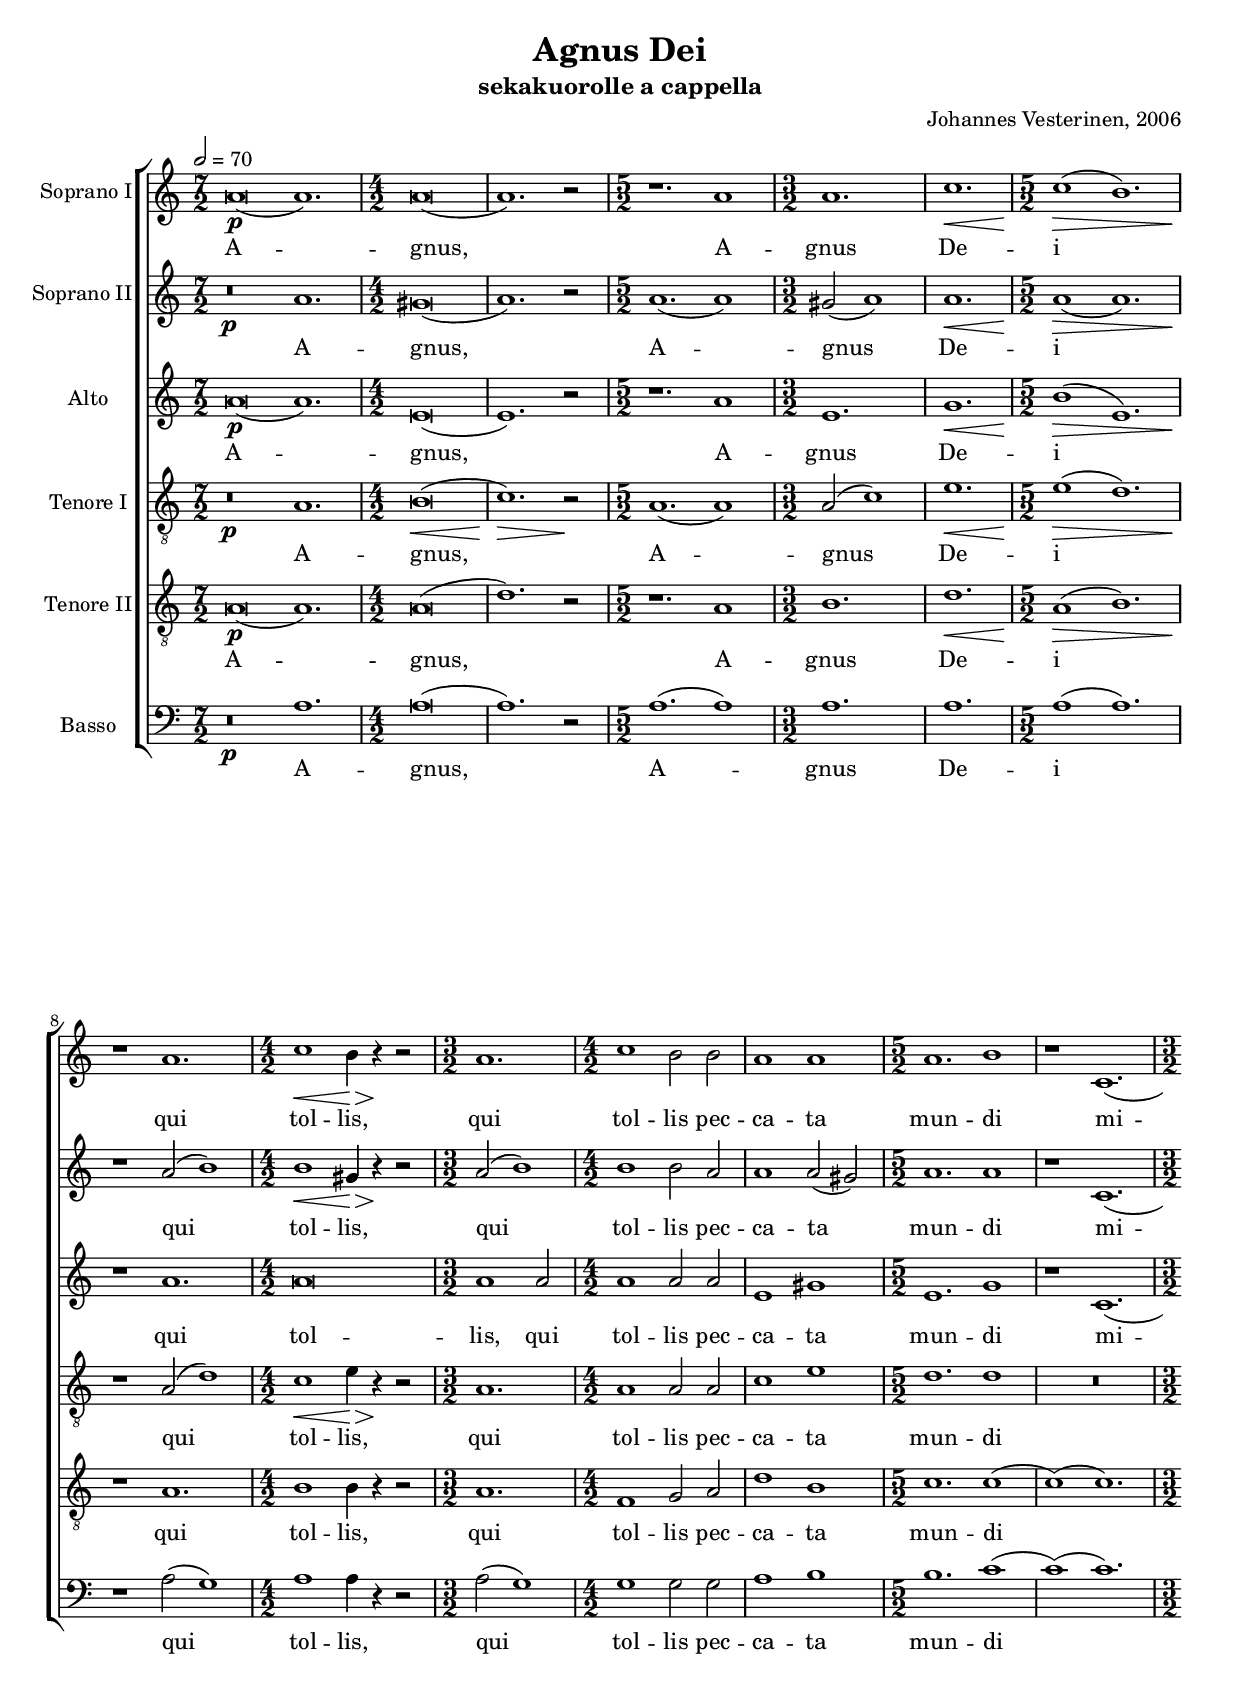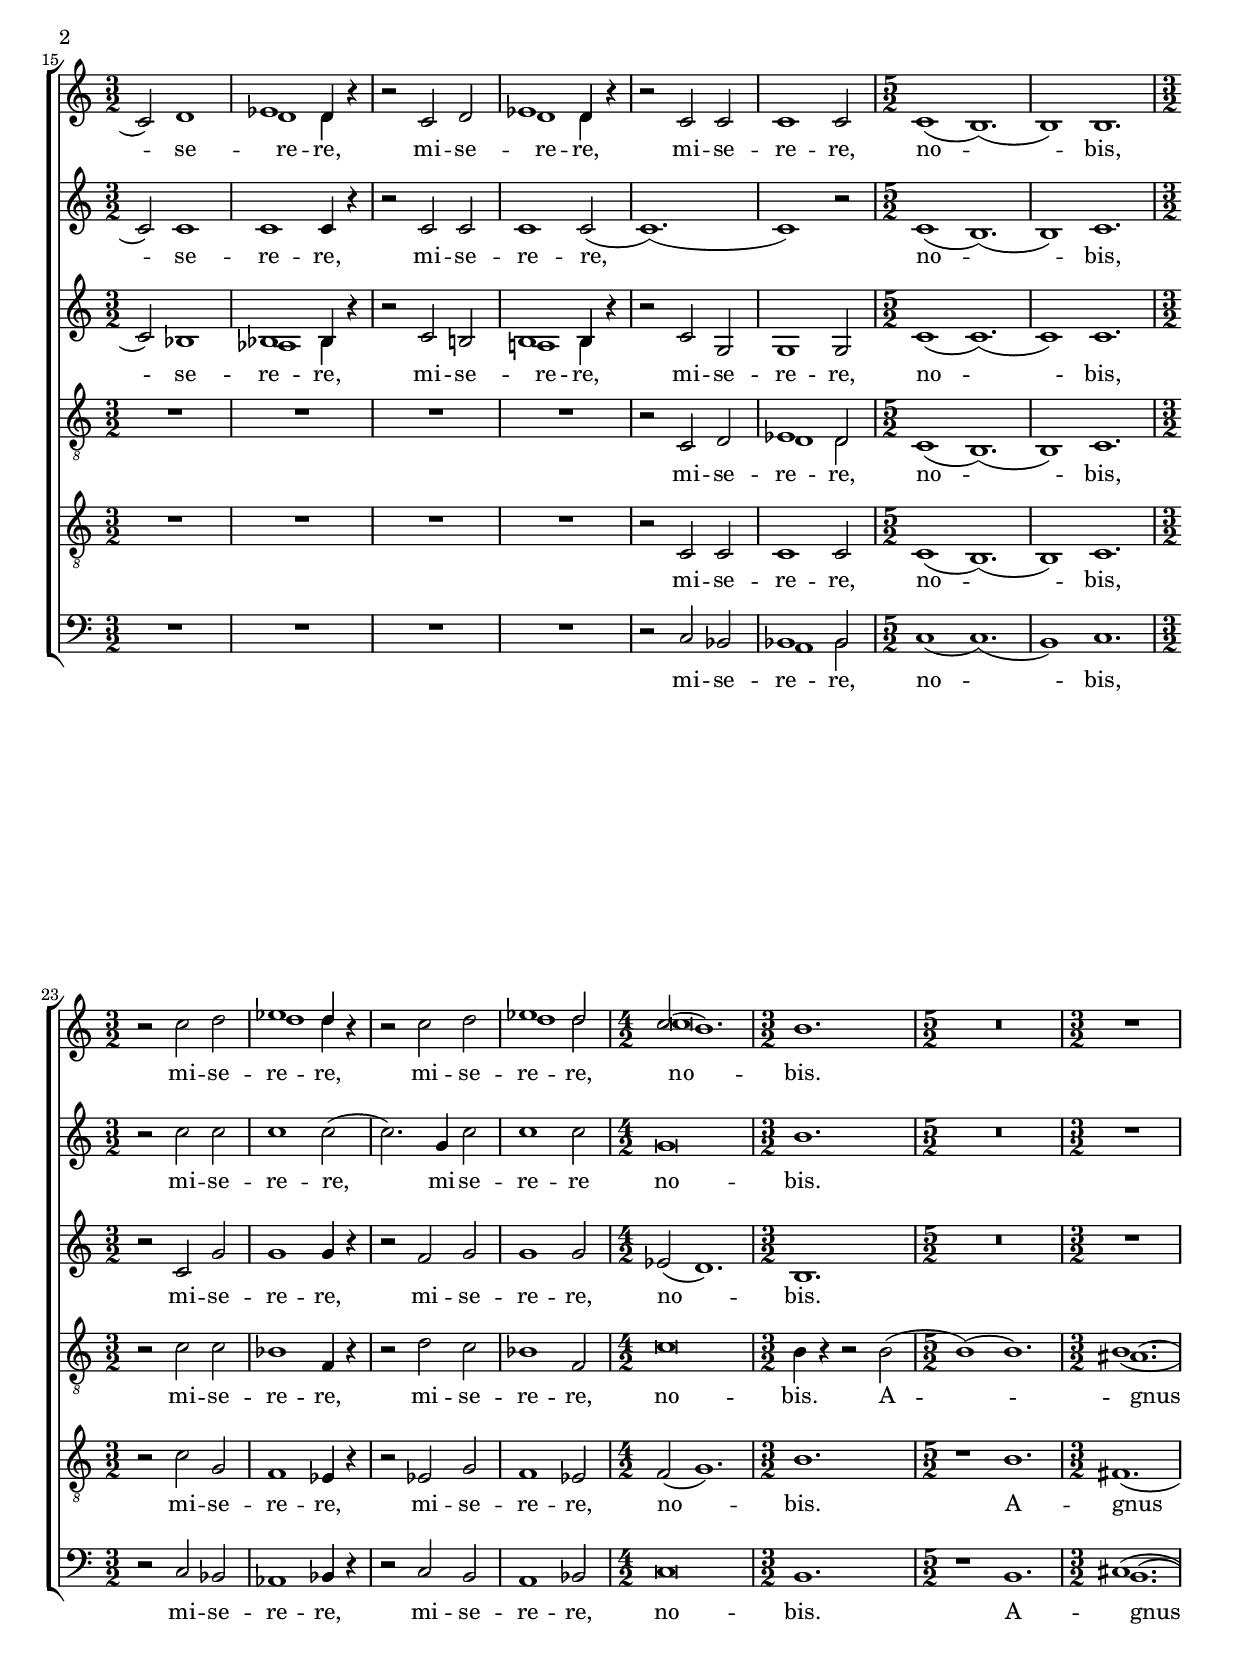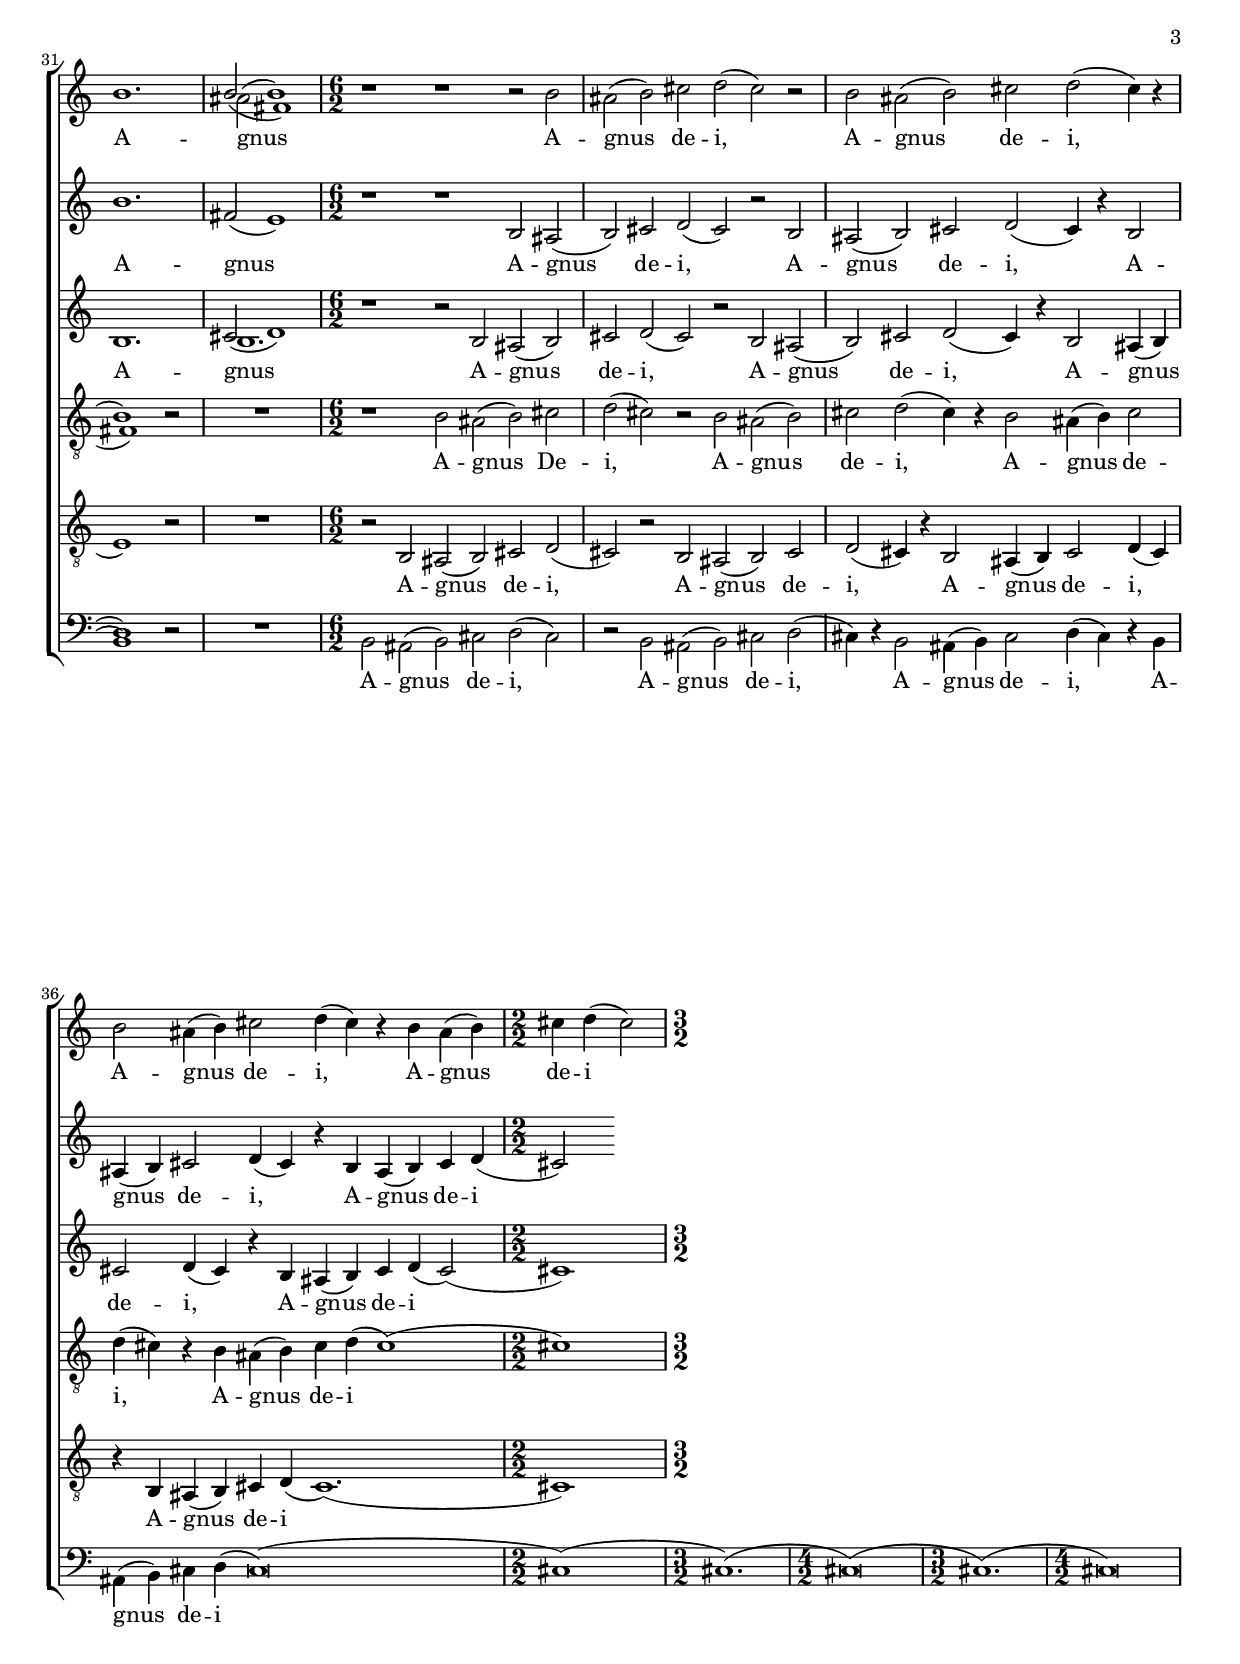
\version "2.12.2"
\include "suomi.ly"

#(set-global-staff-size 18)

global = { 
  \numericTimeSignature
  \time 7/2 
  \autoBeamOff
  \key a \minor
  \set Staff.midiInstrument = #"voice oohs"
}

\header {
  title = "Agnus Dei"
  subtitle = "sekakuorolle a cappella"
  composer = "Johannes Vesterinen, 2006"
%  poet = ""
%  tagline = ""
}

\paper {
%  indent = 0
}


SopOneMusic = \relative c'' {
  \set Staff.instrumentName = #"Soprano I"
% 1
  a\breve\p( a1.) | \time 4/2 a\breve( | a1.) r2 |
  \time 5/2 r1. a1 | \time 3/2 a1. | c1.\< |
  \time 5/2 c1\>( h1.) | r1\! a1. | \time 4/2 c1\< h4\> r4\! r2 |
  \time 3/2 a1. | \time 4/2 c1 h2 h |
% 2
  a1 a | \time 5/2 a1. h1 | r1 c,1.( |
  \time 3/2 c2) d1 | << {d1 d4 } \new Voice { \voiceTwo es1 d4 } >> r4 |
  r2 c d | << { d1 d4 } \new Voice { \voiceTwo es1 d4 } >> r4 |
  r2 c c | c1 c2 |
  \time 5/2 c1( h1.)( | h1) h1. |
  \time 3/2 r2 c' d |
% 3
  << { es1 d4 } \new Voice { \voiceOne d1 d4 } >> r4 |
  r2 c d | << { es1 d2 } \new Voice { \voiceOne d1 d2 } >> |
  \time 4/2  << { c\breve } \new Voice { \voiceOne c2( h1.) } >> |
  \time 3/2 h1. | 
  \time 5/2 R\breve*5/4 |
  \time 3/2 R1. |
  h1. | << { \stemDown ais2( h1) } \new Voice { \voiceTwo \stemUp h2( fis1) } >> |
  \time 6/2 r1 r1 r2 h | ais( h) cis d( cis) r2 |
  h ais( h) cis d( cis4) r4 |
  h2 ais4( h) cis2 d4( cis) r4 
  h4 ais( h) |
  \time 2/2 cis d( cis2)  
% 4
}

SopOneLyrics = \lyricmode {
  A -- gnus, A -- gnus De -- i
  qui tol -- lis, qui tol -- lis pec -- ca -- ta mun -- di
  mi -- se -- re -- re, mi -- se -- re -- re,
  mi -- se -- re -- re, no -- bis, mi -- se -- re -- re,
  mi -- se -- re -- re, no -- bis.
  A -- gnus
  A -- gnus de -- i,
  A -- gnus de -- i,
  A -- gnus de -- i,
  A -- gnus de -- i
}

SopTwoMusic = \relative c'' {
  \set Staff.instrumentName = #"Soprano II"
% 1
  r\breve\p a1. | \time 4/2 gis\breve( | a1.) r2 |
  \time 5/2 a1.( a1) | \time 3/2 gis2( a1) | a1.\< |
  \time 5/2 a1\>( a1.) | r1\! a2( h1) | \time 4/2 h1\< gis4\> r4\! r2 |
  \time 3/2 a2( h1) | \time 4/2 h1 h2 a |
% 2
  a1 a2( gis) | \time 5/2 a1. a1 | r1 c,1.( |
  \time 3/2 c2) c1 | c c4 r |
  r2 c c | c1 c2( | c1.)( | c1) r2 |
  \time 5/2 c1( h1.)( | h1) c1. |
  \time 3/2 r2 c' c |
% 3
  c1 c2( | c2.) g4 c2 | c1 c2 | 
  \time 4/2 g\breve | 
  \time 3/2 h1. |
  \time 5/2 R\breve*5/4 | \time 3/2 R1. |
  h1. | fis2( e1) | r1 r1 h2 ais( | h) cis d( cis) r h |
  ais( h) cis d( cis4) r4 
  h2 ais4( h) cis2 d4( cis) r4 
  h4 ais( h) cis d( |
  \time 2/2 cis2)  
% 4
}

SopTwoLyrics = \lyricmode {
  A -- gnus, A -- gnus De -- i
  qui tol -- lis, qui tol -- lis pec -- ca -- ta mun -- di
  mi -- se -- re -- re,  mi -- se -- re -- re,
  no -- bis, mi -- se -- re -- re,
  mi -- se -- re -- re no -- bis.
  A -- gnus
  A -- gnus de -- i,
  A -- gnus de -- i,
  A -- gnus de -- i,
  A -- gnus de -- i
}

AltoMusic = \relative c'' {
  \set Staff.instrumentName = #"Alto"
% 1
  a\breve\p( a1.) | \time 4/2 e\breve( | e1.) r2 |
  \time 5/2 r1. a1 | \time 3/2 e1. | g1.\< |
  \time 5/2 h1\>( e,1.) | r1\! a1. | \time 4/2 a\breve |
  \time 3/2 a1 a2 | \time 4/2 a1 a2 a |
% 2
  e1 gis | \time 5/2 e1. g1 | r1 c,1.( |
  \time 3/2 c2) b1 | << { b1 b4  } \new Voice { \voiceTwo as1 b4 } >> r4 |
  r2 c h! | << {a!1 h4 } \new Voice { \voiceTwo h1 h4 } >> r4 |
  r2 c g | g1 g2 | 
  \time 5/2 c1( c1.)( | c1) c1. |
  \time 3/2 r2 c g' | 
% 3
  g1 g4 r4 | r2 f g | g1 g2 |
  \time 4/2 es2( d1.) |
  \time 3/2 h1. |
  \time 5/2 R\breve*5/4 | \time 3/2 R1. |
  h1. | << { cis2( d1) } \new Voice { \voiceTwo h1.} >> | 
  r1 r2 h ais( h) | cis d( cis) r h ais( |
  h) cis d( cis4) r4 
  h2 ais4( h) cis2 d4( cis) r4 
  h4 ais( h) cis d( cis2)( |  
  \time 2/2 cis1) |
% 4
}

AltoLyrics = \lyricmode {
  A -- gnus, A -- gnus De -- i
  qui tol -- lis, qui tol -- lis pec -- ca -- ta mun -- di
  mi -- se -- re -- re, mi -- se -- re -- re,
  mi -- se -- re -- re, no -- bis, mi -- se -- re -- re,
  mi -- se -- re -- re, no -- bis.
  A -- gnus
  A -- gnus de -- i,
  A -- gnus de -- i,
  A -- gnus de -- i,
  A -- gnus de -- i
}

TenOneMusic = \relative c' {
  \set Staff.instrumentName = #"Tenore I"
  \clef "treble_8"
% 1
  r\breve\p a1. | \time 4/2 h\breve\<( | c1.\>) r2\! | 
  \time 5/2 a1.( a1) | \time 3/2 a2( c1) | e1.\< |
  \time 5/2 e1\>( d1.) | r1\! a2( d1) | \time 4/2 c1\< e4\> r4\! r2 |
  \time 3/2 a,1. | \time 4/2 a1 a2 a |
% 2
  c1 e | \time 5/2 d1. d1 | R1*5/2 | 
  \time 3/2 R1. | R | R | R |
  r2 c, d | << {es1 d2 } \new Voice { \voiceTwo d1 d2 } >> |
  \time 5/2 c1( h1.)( | h1)  c1. |
  \time 3/2 r2 c' c | 
%3 
  b1 f4 r4 | r2 d' c | b1 f2 |
  \time 4/2 c'\breve |
  \time 3/2 h4 r r2 h( |
  \time 5/2 h1)( h1.) |
  \time 3/2 << { \stemDown ais1.( | h1) } \new Voice { \voiceTwo \stemUp h1.( | fis1) } >> r2 |
  R1. |
  \time 6/2 r1 h2 ais( h) cis | d( cis) r
  h ais( h) cis d( cis4) r4 
  h2 ais4( h) cis2 d4( cis) r4 
  h4 ais( h) cis d( cis1)( |
  \time 2/2 cis1) |
% 4
}

TenOneLyrics = \lyricmode {
  A -- gnus, A -- gnus De -- i
  qui tol -- lis, qui tol -- lis pec -- ca -- ta mun -- di
  mi -- se -- re -- re, no -- bis, mi -- se -- re -- re,
  mi -- se -- re -- re, no -- bis.
  A -- gnus
  A -- gnus De -- i,
  A -- gnus de -- i,
  A -- gnus de -- i,
  A -- gnus de -- i
}

TenTwoMusic = \relative c' {
  \set Staff.instrumentName = #"Tenore II"
  \clef "treble_8"
% 1
  a\breve\p( a1.) | \time 4/2 a\breve( | d1.) r2 |
  \time 5/2 r1. a1 | \time 3/2 h1. | d1.\< |
  \time 5/2 a1\>( h1.) | r1\! a1. | \time 4/2 h1 h4 r4 r2 | 
  \time 3/2 a1. | \time 4/2 f1 g2 a |
% 2
  d1 h1 | \time 5/2 c1. c1( | c1)( c1.) | 
  \time 3/2 R1. | R | R | R |
  r2 c, c | c1 c2 |
  \time 5/2 c1( h1.)( | h1) c1. |
  \time 3/2 r2 c' g | 
% 3
  f1 es4 r4 | r2 es g | f1 es2 | 
  \time 4/2 f2( g1.) | \time 3/2 h1.
  \time 5/2 r1 h1. |
  \time 3/2 fis1.( | e1) r2 | R1. 
  \time 6/2 r2 h ais( h) cis d( cis) r
  h ais( h) cis d( cis4) r4 
  h2 ais4( h) cis2 d4( cis) r4 
  h4 ais( h) cis d( cis1.)( |
  \time 2/2 cis1) |
% 4
}

TenTwoLyrics = \lyricmode {
  A -- gnus, A -- gnus De -- i
  qui tol -- lis, qui tol -- lis pec -- ca -- ta mun -- di
  mi -- se -- re -- re, no -- bis, mi -- se -- re -- re,
  mi -- se -- re -- re, no -- bis.
  A -- gnus
  A -- gnus de -- i,
  A -- gnus de -- i,
  A -- gnus de -- i,
  A -- gnus de -- i
}

BassMusic = \relative c' {
  \set Staff.instrumentName = #"Basso"
  \clef bass
% 1
  r\breve\p a1. | \time 4/2 a\breve( | a1.) r2 |
  \time 5/2 a1.( a1) | \time 3/2 a1. | a1. |
  \time 5/2 a1( a1.) | r1 a2( g1) | \time 4/2 a1 a4 r4 r2 | 
  \time 3/2 a2( g1) | \time 4/2 g1 g2 g2 |
% 2
  a1 h1 | \time 5/2 h1. c1( | c1)( c1.) | 
  \time 3/2 R1. | R | R | R |
  r2 c, b | << { b1 b2 } \new Voice { \voiceTwo a1 b2 } >>  |
  \time 5/2 c1( c1.)( | h1) c1. |
  \time 3/2 r2 c b
% 3
  as1 b4 r4 | r2 c h | a1 b2 | 
  \time 4/2 c\breve | \time 3/2 h1. |
  \time 5/2 r1 h1. |
  \time 3/2 << { \stemDown h1.( h1) } \new Voice { \voiceOne \stemUp cis1.( | d1) } >>
  r2 | R1. |
  \time 6/2 h2 ais( h) cis d( cis) r
  h ais( h) cis d( cis4) r4 
  h2 ais4( h) cis2 d4( cis) r4 
  h4 ais( h) cis d( cis\breve)( |
  \time 2/2 cis1)( |
% 4 / 38
  \time 3/2 cis1.)( |
  \time 4/2 cis\breve)( |
  \time 3/2 cis1.)( |
  \time 4/2 cis\breve) |
% 5
}

BassLyrics = \lyricmode {
  A -- gnus, A -- gnus De -- i
  qui tol -- lis, qui tol -- lis pec -- ca -- ta mun -- di
  mi -- se -- re -- re, no -- bis, mi -- se -- re -- re,
  mi -- se -- re -- re, no -- bis.
  A -- gnus
  A -- gnus de -- i,
  A -- gnus de -- i,
  A -- gnus de -- i,
  A -- gnus de -- i
}


\score {
  \new ChoirStaff <<
    \new Staff <<
      \new Voice = "SopOne" {
        \tempo 2 = 70
	\global
        \SopOneMusic
      }
      \new Lyrics \lyricsto "SopOne" {
        \SopOneLyrics
      }
    >>
    \new Staff <<
      \new Voice = "SopTwo" {
        \global
        \SopTwoMusic
      }
      \new Lyrics \lyricsto "SopTwo" {
        \SopTwoLyrics
      }
    >>
    \new Staff <<
      \new Voice = "Alto" {
        \global
        \AltoMusic
      }
      \new Lyrics \lyricsto "Alto" {
        \AltoLyrics
      }
    >>
    \new Staff <<
      \new Voice = "TenOne" {
        \global
        \TenOneMusic
      }
      \new Lyrics \lyricsto "TenOne" {
        \TenOneLyrics
      }
    >>
    \new Staff <<
      \new Voice = "TenTwo" {
        \global
        \TenTwoMusic
      }
      \new Lyrics \lyricsto "TenTwo" {
        \TenTwoLyrics
      }
    >>
    \new Staff <<
      \new Voice = "Bass" {
        \global
        \BassMusic
      }
      \new Lyrics \lyricsto "Bass" {
        \BassLyrics
      }
    >>
  >>
  \midi { 
    \context {
      \Score
      tempoWholesPerMinute = #(ly:make-moment 70 2)
    }
  }
  \layout { }
}